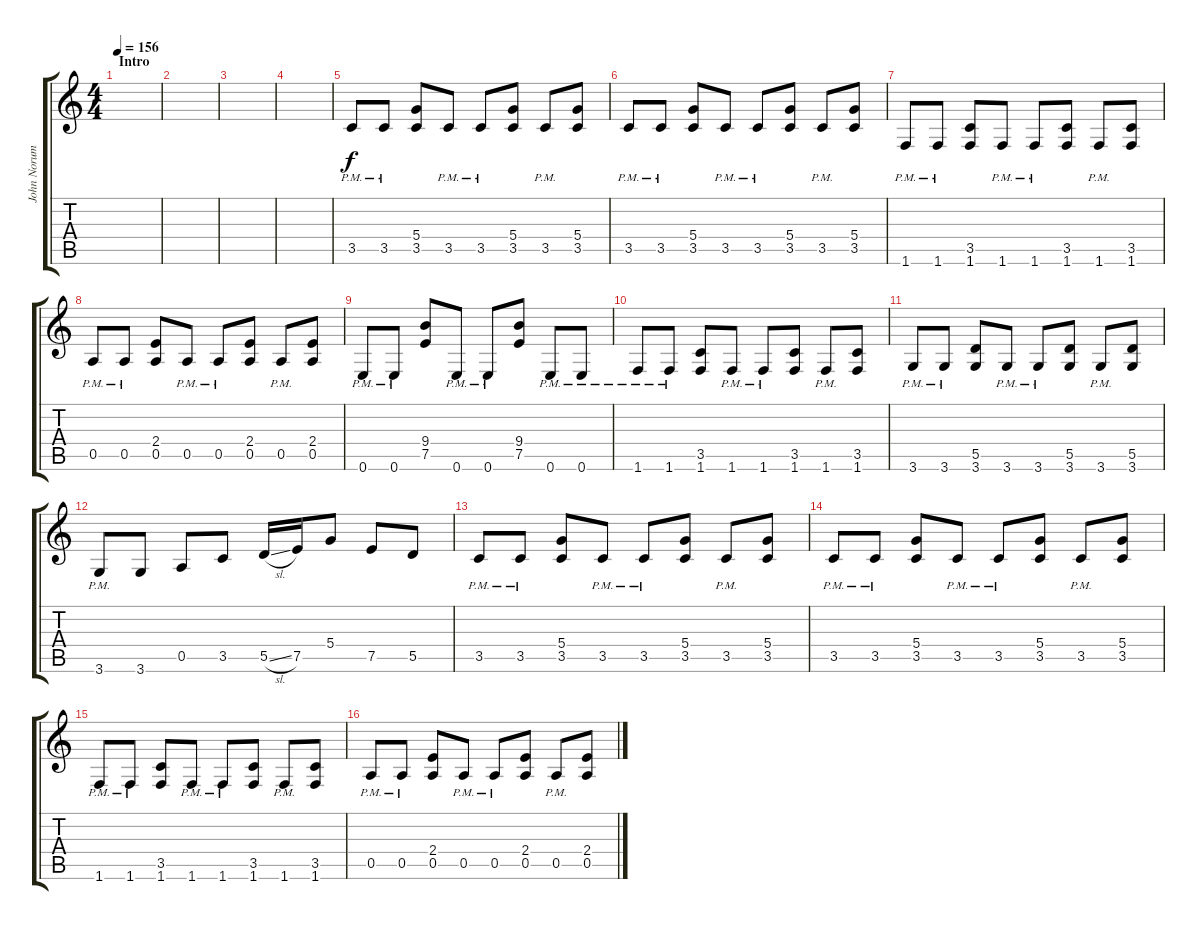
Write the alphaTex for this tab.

\track ("John Norum" "John Norum") {instrument distortionguitar}
\staff {score tabs}
\tuning (E4 B3 G3 D3 A2 E2) {hide}
\ts (4 4)
\section ("" "Intro")
\tempo 156
\clef g2
\ks c
|
|
|
|
3.5{pm}.8 3.5{pm}.8 (5.4 3.5).8 3.5{pm}.8 3.5{pm}.8 (5.4 3.5).8 3.5{pm}.8 (5.4 3.5).8 |
3.5{pm}.8 3.5{pm}.8 (5.4 3.5).8 3.5{pm}.8 3.5{pm}.8 (5.4 3.5).8 3.5{pm}.8 (5.4 3.5).8 |
1.6{pm}.8 1.6{pm}.8 (3.5 1.6).8 1.6{pm}.8 1.6{pm}.8 (3.5 1.6).8 1.6{pm}.8 (3.5 1.6).8 |
0.5{pm}.8 0.5{pm}.8 (2.4 0.5).8 0.5{pm}.8 0.5{pm}.8 (2.4 0.5).8 0.5{pm}.8 (2.4 0.5).8 |
0.6{pm}.8 0.6{pm}.8 (9.4 7.5).8 0.6{pm}.8 0.6{pm}.8 (9.4 7.5).8 0.6{pm}.8 0.6{pm}.8 |
1.6{pm}.8 1.6{pm}.8 (3.5 1.6).8 1.6{pm}.8 1.6{pm}.8 (3.5 1.6).8 1.6{pm}.8 (3.5 1.6).8 |
3.6{pm}.8 3.6{pm}.8 (5.5 3.6).8 3.6{pm}.8 3.6{pm}.8 (5.5 3.6).8 3.6{pm}.8 (5.5 3.6).8 |
3.6{pm}.8 3.6.8 0.5.8 3.5.8 5.5{sl}.16 7.5.16 5.4.8 7.5.8 5.5.8 |
3.5{pm}.8 3.5{pm}.8 (5.4 3.5).8 3.5{pm}.8 3.5{pm}.8 (5.4 3.5).8 3.5{pm}.8 (5.4 3.5).8 |
3.5{pm}.8 3.5{pm}.8 (5.4 3.5).8 3.5{pm}.8 3.5{pm}.8 (5.4 3.5).8 3.5{pm}.8 (5.4 3.5).8 |
1.6{pm}.8 1.6{pm}.8 (3.5 1.6).8 1.6{pm}.8 1.6{pm}.8 (3.5 1.6).8 1.6{pm}.8 (3.5 1.6).8 |
0.5{pm}.8 0.5{pm}.8 (2.4 0.5).8 0.5{pm}.8 0.5{pm}.8 (2.4 0.5).8 0.5{pm}.8 (2.4 0.5).8
